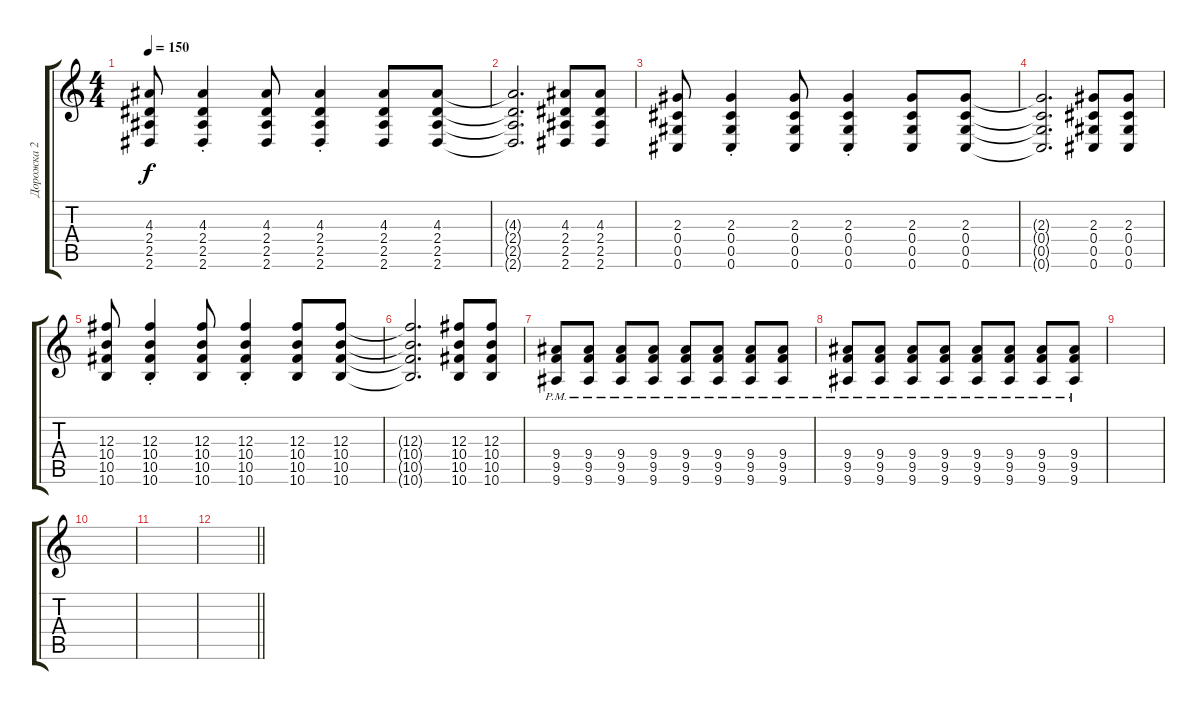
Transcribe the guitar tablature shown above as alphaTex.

\track ("Дорожка 2" "Дорожка 2") {instrument overdrivenguitar}
\staff {score tabs}
\tuning (Eb4 Bb3 Gb3 Db3 Ab2 Db2) {hide}
\ts (4 4)
\tempo 150
\clef g2
\ks c
(4.3 2.4 2.5 2.6).8{dy f} (4.3{st} 2.4{st} 2.5{st} 2.6{st}).4 (4.3 2.4 2.5 2.6).8 (4.3{st} 2.4{st} 2.5{st} 2.6{st}).4 (4.3 2.4 2.5 2.6).8 (4.3 2.4 2.5 2.6).8 |
(4.3{t} 2.4{t} 2.5{t} 2.6{t}).2{d} (4.3 2.4 2.5 2.6).8 (4.3 2.4 2.5 2.6).8 |
(2.3 0.4 0.5 0.6).8 (2.3{st} 0.4{st} 0.5{st} 0.6{st}).4 (2.3 0.4 0.5 0.6).8 (2.3{st} 0.4{st} 0.5{st} 0.6{st}).4 (2.3 0.4 0.5 0.6).8 (2.3 0.4 0.5 0.6).8 |
(2.3{t} 0.4{t} 0.5{t} 0.6{t}).2{d} (2.3 0.4 0.5 0.6).8 (2.3 0.4 0.5 0.6).8 |
(12.3 10.4 10.5 10.6).8 (12.3{st} 10.4{st} 10.5{st} 10.6{st}).4 (12.3 10.4 10.5 10.6).8 (12.3{st} 10.4{st} 10.5{st} 10.6{st}).4 (12.3 10.4 10.5 10.6).8 (12.3 10.4 10.5 10.6).8 |
(12.3{t} 10.4{t} 10.5{t} 10.6{t}).2{d} (12.3 10.4 10.5 10.6).8 (12.3 10.4 10.5 10.6).8 |
(9.4{pm} 9.5{pm} 9.6{pm}).8 (9.4{pm} 9.5{pm} 9.6{pm}).8 (9.4{pm} 9.5{pm} 9.6{pm}).8 (9.4{pm} 9.5{pm} 9.6{pm}).8 (9.4{pm} 9.5{pm} 9.6{pm}).8 (9.4{pm} 9.5{pm} 9.6{pm}).8 (9.4{pm} 9.5{pm} 9.6{pm}).8 (9.4{pm} 9.5{pm} 9.6{pm}).8 |
(9.4{pm} 9.5{pm} 9.6{pm}).8 (9.4{pm} 9.5{pm} 9.6{pm}).8 (9.4{pm} 9.5{pm} 9.6{pm}).8 (9.4{pm} 9.5{pm} 9.6{pm}).8 (9.4{pm} 9.5{pm} 9.6{pm}).8 (9.4{pm} 9.5{pm} 9.6{pm}).8 (9.4{pm} 9.5{pm} 9.6{pm}).8 (9.4{pm} 9.5{pm} 9.6{pm}).8 |
|
|
|
\barLineRight lightlight
